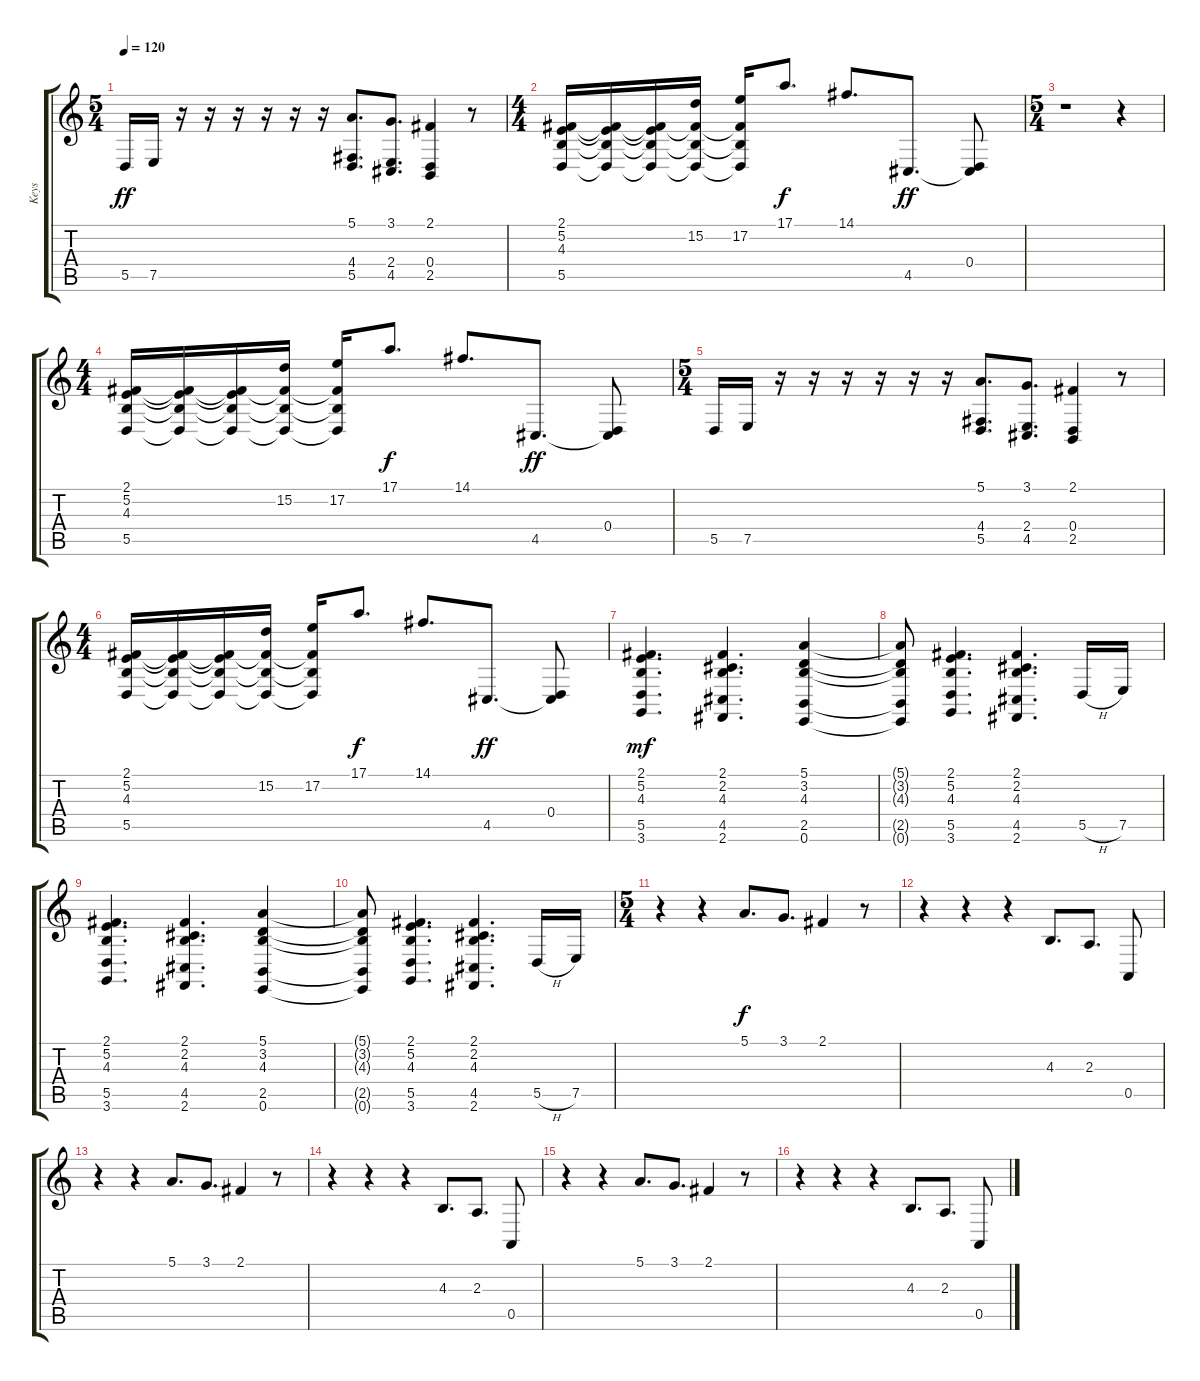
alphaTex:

\track ("Keys" "Keys") {instrument acousticgrandpiano}
\staff {score tabs}
\tuning (E4 B3 G3 D3 A2 E2) {hide}
\ts (5 4)
\tempo 120
\clef g2
\ks c
5.5.16{dy ff} 7.5.16 r.16 r.16 r.16 r.16 r.16 r.16 (5.1 4.4 5.5).8{d} (3.1 2.4 4.5).8{d} (2.1 0.4 2.5).4 r.8 |
\ts (4 4)
(2.1 5.2 4.3 5.5).16 (2.1{t} 5.2{t} 4.3{t} 5.5{t}).16 (2.1{t} 5.2{t} 4.3{t} 5.5{t}).16 (2.1{t} 15.2 4.3{t} 5.5{t}).16 (2.1{t} 17.2 4.3{t} 5.5{t}).16 17.1.8{d dy f} 14.1.8{d} 4.5.8{d dy ff} (0.4 4.5{t}).8 |
\ts (5 4)
r.1 r.4 |
\ts (4 4)
(2.1 5.2 4.3 5.5).16 (2.1{t} 5.2{t} 4.3{t} 5.5{t}).16 (2.1{t} 5.2{t} 4.3{t} 5.5{t}).16 (2.1{t} 15.2 4.3{t} 5.5{t}).16 (2.1{t} 17.2 4.3{t} 5.5{t}).16 17.1.8{d dy f} 14.1.8{d} 4.5.8{d dy ff} (0.4 4.5{t}).8 |
\ts (5 4)
5.5.16 7.5.16 r.16 r.16 r.16 r.16 r.16 r.16 (5.1 4.4 5.5).8{d} (3.1 2.4 4.5).8{d} (2.1 0.4 2.5).4 r.8 |
\ts (4 4)
(2.1 5.2 4.3 5.5).16 (2.1{t} 5.2{t} 4.3{t} 5.5{t}).16 (2.1{t} 5.2{t} 4.3{t} 5.5{t}).16 (2.1{t} 15.2 4.3{t} 5.5{t}).16 (2.1{t} 17.2 4.3{t} 5.5{t}).16 17.1.8{d dy f} 14.1.8{d} 4.5.8{d dy ff} (0.4 4.5{t}).8 |
(2.1 5.2 4.3 5.5 3.6).4{d dy mf} (2.1 2.2 4.3 4.5 2.6).4{d} (5.1 3.2 4.3 2.5 0.6).4 |
(5.1{t} 3.2{t} 4.3{t} 2.5{t} 0.6{t}).8 (2.1 5.2 4.3 5.5 3.6).4{d} (2.1 2.2 4.3 4.5 2.6).4{d} 5.5{h}.16 7.5.16 |
(2.1 5.2 4.3 5.5 3.6).4{d} (2.1 2.2 4.3 4.5 2.6).4{d} (5.1 3.2 4.3 2.5 0.6).4 |
(5.1{t} 3.2{t} 4.3{t} 2.5{t} 0.6{t}).8 (2.1 5.2 4.3 5.5 3.6).4{d} (2.1 2.2 4.3 4.5 2.6).4{d} 5.5{h}.16 7.5.16 |
\ts (5 4)
r.4 r.4 5.1.8{d dy f} 3.1.8{d} 2.1.4 r.8 |
r.4 r.4 r.4 4.3.8{d} 2.3.8{d} 0.5.8 |
r.4 r.4 5.1.8{d} 3.1.8{d} 2.1.4 r.8 |
r.4 r.4 r.4 4.3.8{d} 2.3.8{d} 0.5.8 |
r.4 r.4 5.1.8{d} 3.1.8{d} 2.1.4 r.8 |
r.4 r.4 r.4 4.3.8{d} 2.3.8{d} 0.5.8
